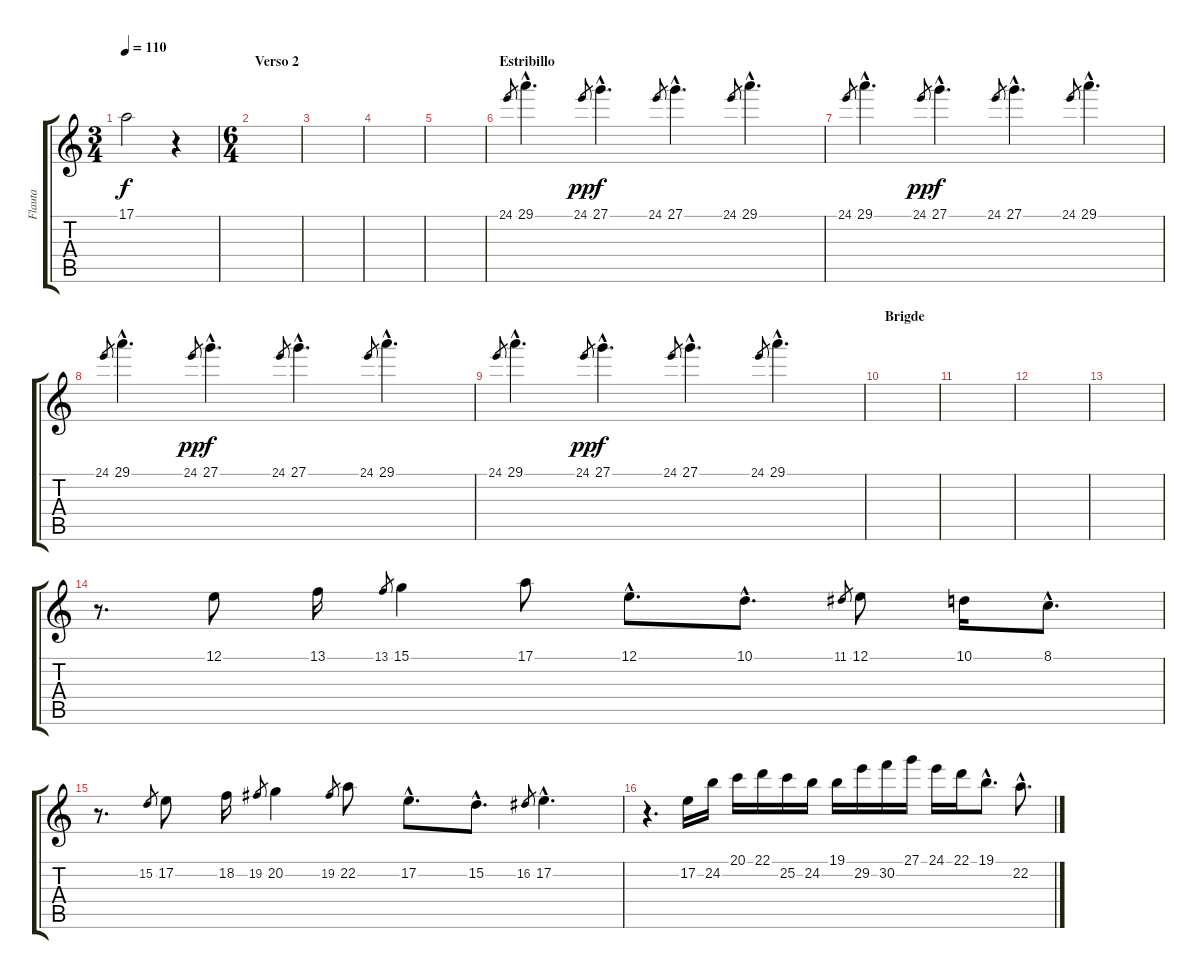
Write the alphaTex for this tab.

\track ("Flauta" "Flauta") {instrument flute}
\staff {score tabs}
\tuning (E4 B3 G3 D3 A2 E2) {hide}
\ts (3 4)
\tempo 110
\clef g2
\ks c
17.1.2{dy f} r.4 |
\ts (6 4)
\section ("" "Verso 2 ")
|
|
|
|
\section ("" "Estribillo")
24.1.8{gr} 29.1{hac}.4{d volume 8} 24.1.8{gr dy pp} 27.1{hac}.4{d dy f} 24.1.8{gr} 27.1{hac}.4{d} 24.1.8{gr} 29.1{hac}.4{d} |
24.1.8{gr} 29.1{hac}.4{d volume 8} 24.1.8{gr dy pp} 27.1{hac}.4{d dy f} 24.1.8{gr} 27.1{hac}.4{d} 24.1.8{gr} 29.1{hac}.4{d} |
24.1.8{gr} 29.1{hac}.4{d volume 8} 24.1.8{gr dy pp} 27.1{hac}.4{d dy f} 24.1.8{gr} 27.1{hac}.4{d} 24.1.8{gr} 29.1{hac}.4{d} |
24.1.8{gr} 29.1{hac}.4{d volume 8} 24.1.8{gr dy pp} 27.1{hac}.4{d dy f} 24.1.8{gr} 27.1{hac}.4{d} 24.1.8{gr} 29.1{hac}.4{d} |
\section ("" "Brigde")
|
|
|
|
r.8{d volume 12} 12.1.8 13.1.16 13.1.8{gr} 15.1.4 17.1.8 12.1{hac}.8{d} 10.1{hac}.8{d} 11.1.8{gr} 12.1.8 10.1.16 8.1{hac}.8{d} |
r.8{d} 15.2.8{gr} 17.2.8 18.2.16 19.2.8{gr} 20.2.4 19.2.8{gr} 22.2.8 17.2{hac}.8{d} 15.2{hac}.8{d} 16.2.8{gr} 17.2{hac}.4{d} |
r.4{d} 17.2.16 24.2.16 20.1.16 22.1.16 25.2.16 24.2.16 19.1.16 29.2.16 30.2.16 27.1.16 24.1.16 22.1.16 19.1{hac}.8{d} 22.2{hac}.8{d}
